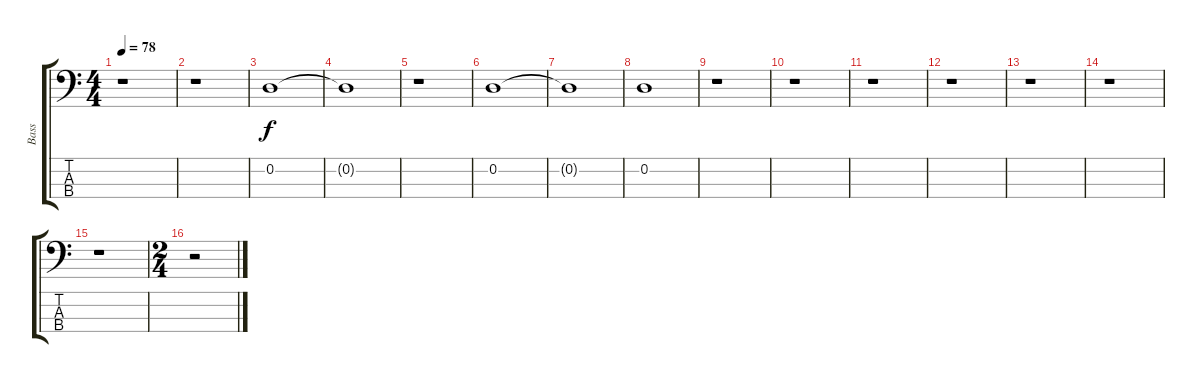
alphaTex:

\track ("Bass" "Bass") {instrument electricbassfinger}
\staff {score tabs}
\tuning (G2 D2 A1 E1) {hide}
\ts (4 4)
\tempo 78
\clef f4
\ks c
r.1{dy f} |
r.1 |
0.2.1 |
0.2{t}.1 |
r.1 |
0.2.1 |
0.2{t}.1 |
0.2.1 |
r.1 |
r.1 |
r.1 |
r.1 |
r.1 |
r.1 |
r.1 |
\ts (2 4)
r.2
